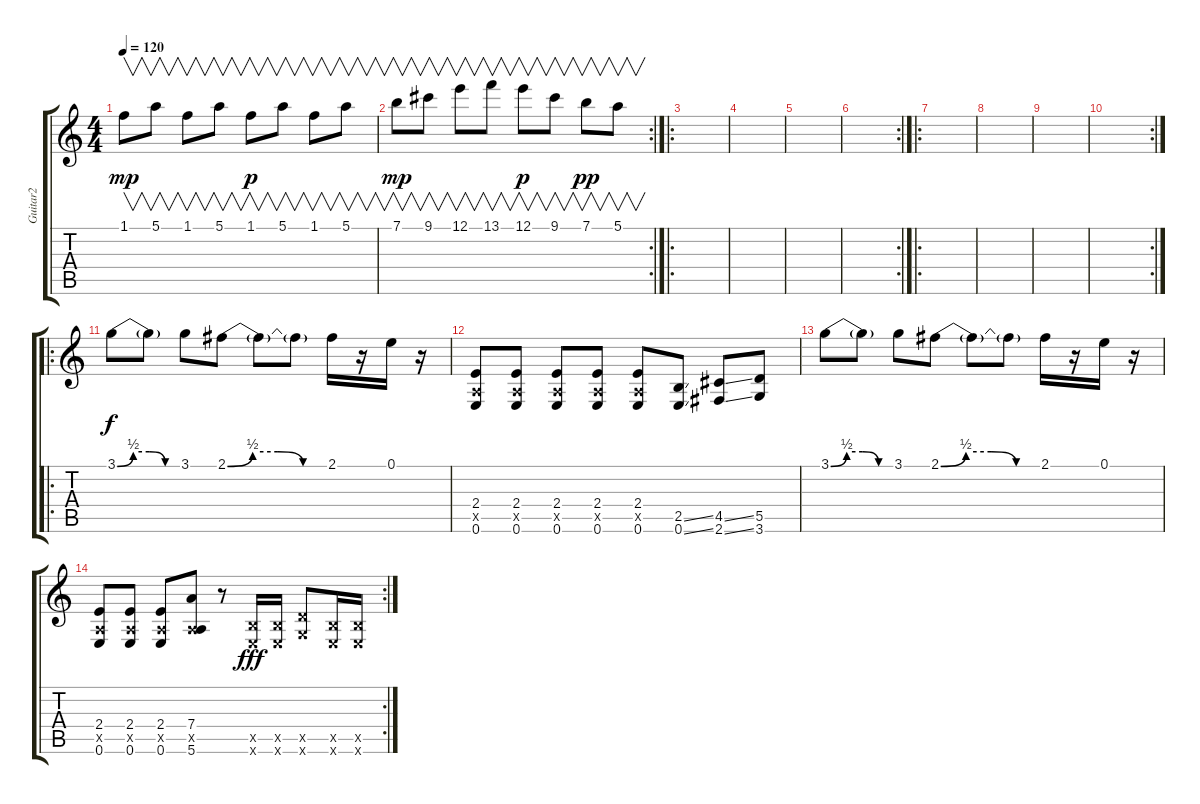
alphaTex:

\track ("Guitar2" "Guitar2") {instrument distortionguitar}
\staff {score tabs}
\tuning (E4 B3 G3 D3 A2 E2) {hide}
\ts (4 4)
\tempo 120
\clef g2
\ks c
1.1.8{v dy mp instrument electricguitarjazz} 5.1.8{v} 1.1.8{v} 5.1.8{v} 1.1.8{v dy p} 5.1.8{v} 1.1.8{v} 5.1.8{v} |
\rc 2
7.1.8{v dy mp} 9.1.8{v} 12.1.8{v} 13.1.8{v} 12.1.8{v dy p} 9.1.8{v} 7.1.8{v dy pp} 5.1.8{v} |
\ro
|
|
|
\rc 2
|
\ro
|
|
|
\rc 2
|
\ro
3.1{be (custom 0 0 15 2 30 2 45 0 60 0)}.8{dy f volume 14 instrument distortionguitar} 3.1{t}.8 3.1.8 2.1{be (custom 0 0 15 2 30 2 45 0 60 0)}.8 2.1{t}.8 2.1{t}.8 2.1.16 r.16 0.1.16 r.16 |
(2.4 0.5{x} 0.6).8 (2.4 0.5{x} 0.6).8 (2.4 0.5{x} 0.6).8 (2.4 0.5{x} 0.6).8 (2.4 0.5{x} 0.6).8 (2.5{ss} 0.6{ss}).8 (4.5{ss} 2.6{ss}).8 (5.5 3.6).8 |
3.1{be (custom 0 0 15 2 30 2 45 0 60 0)}.8 3.1{t}.8 3.1.8 2.1{be (custom 0 0 15 2 30 2 45 0 60 0)}.8 2.1{t}.8 2.1{t}.8 2.1.16 r.16 0.1.16 r.16 |
\rc 2
(2.4 0.5{x} 0.6).8 (2.4 0.5{x} 0.6).8 (2.4 0.5{x} 0.6).8 (7.4 0.5{x} 5.6).8 r.8 (2.5{x} 0.6{x}).16{dy fff} (2.5{x} 0.6{x}).16 (5.5{x} 3.6{x}).8 (2.5{x} 0.6{x}).16 (2.5{x} 0.6{x}).16
